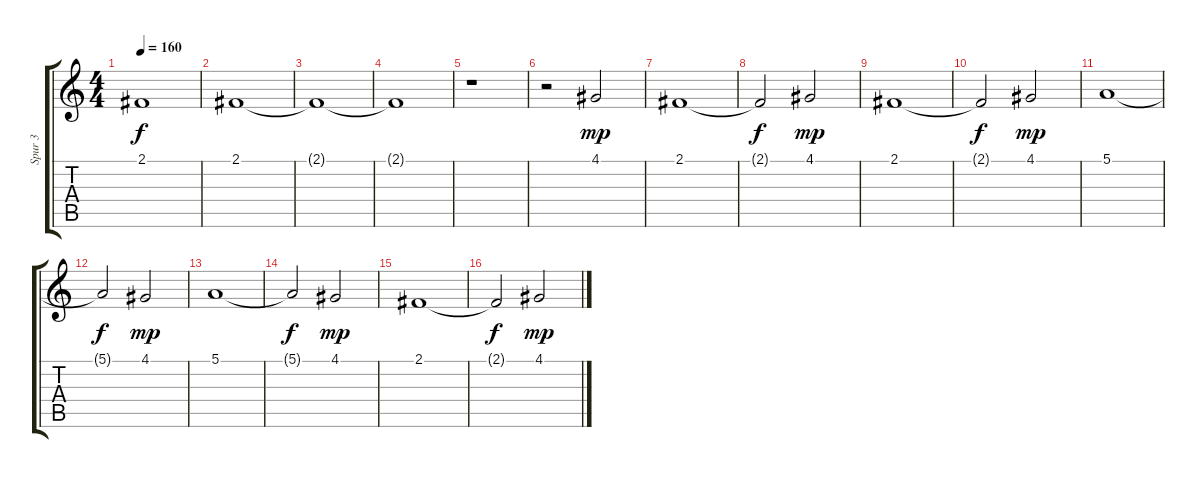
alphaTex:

\track ("Spur 3" "Spur 3") {instrument synthstrings1}
\staff {score tabs}
\tuning (E4 B3 G3 D3 A2 E2) {hide}
\ts (4 4)
\tempo 160
\clef g2
\ks c
2.1{t}.1{dy f} |
2.1.1 |
2.1{t}.1 |
2.1{t}.1 |
r.1 |
r.2 4.1.2{dy mp} |
2.1.1 |
2.1{t}.2{dy f} 4.1.2{dy mp} |
2.1.1 |
2.1{t}.2{dy f} 4.1.2{dy mp} |
5.1.1 |
5.1{t}.2{dy f} 4.1.2{dy mp} |
5.1.1 |
5.1{t}.2{dy f} 4.1.2{dy mp} |
2.1.1 |
2.1{t}.2{dy f} 4.1.2{dy mp}
